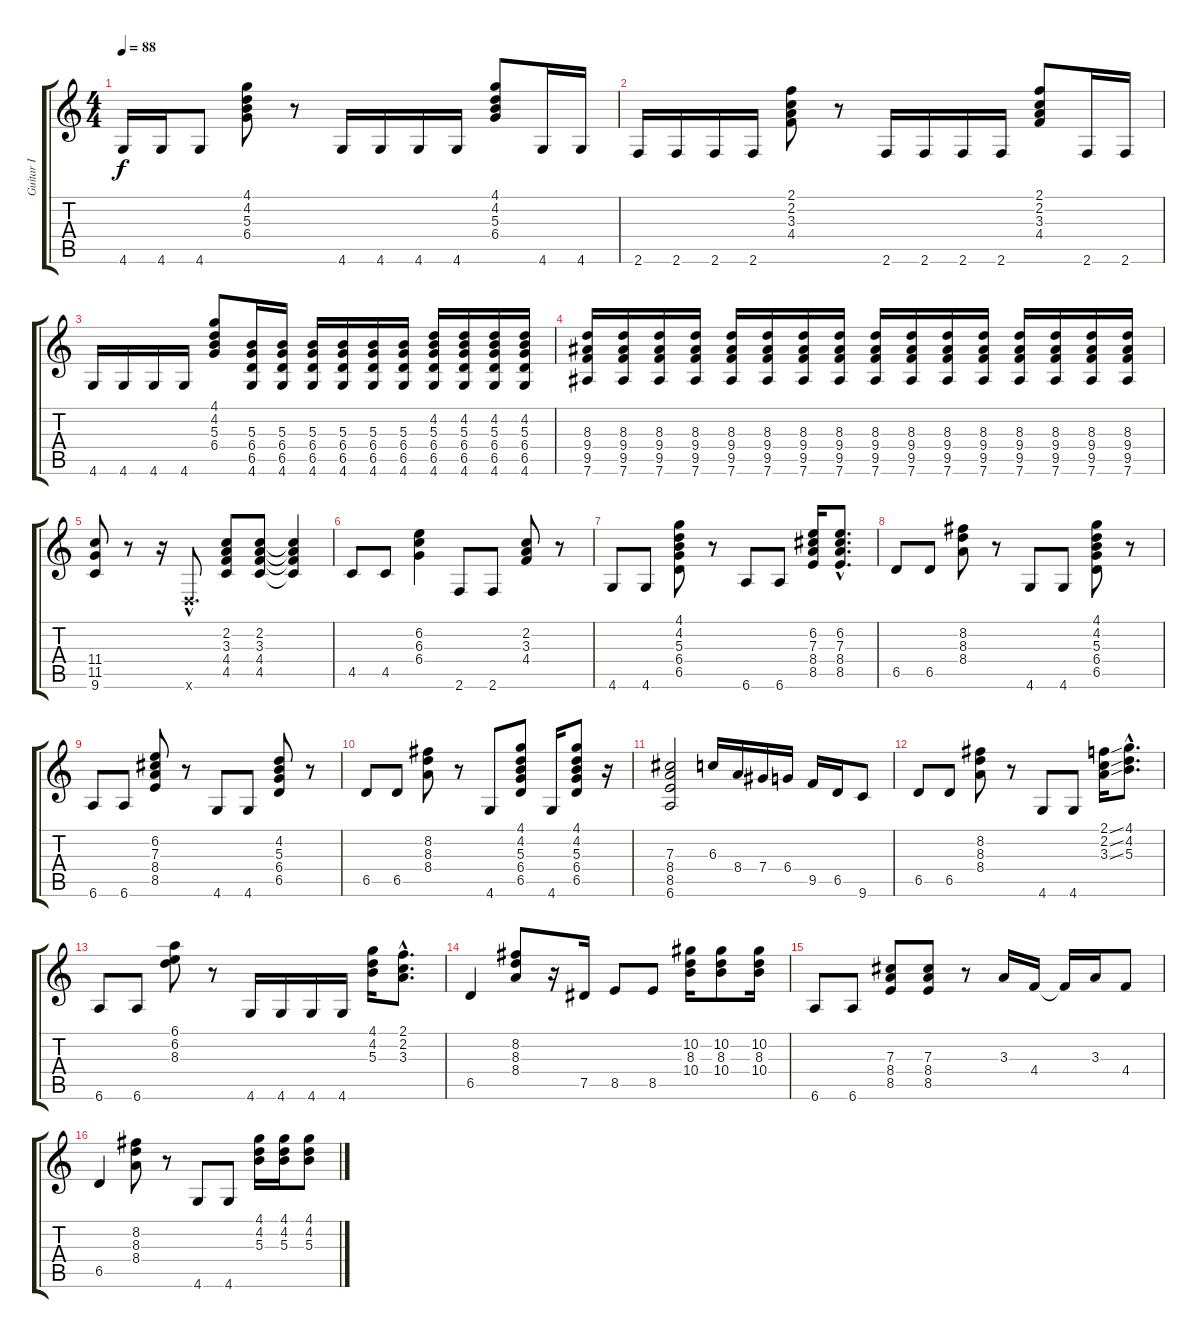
\track ("Guitar I" "Guitar I") {instrument overdrivenguitar}
\staff {score tabs}
\tuning (Eb4 Bb3 Gb3 Db3 Ab2 Eb2) {hide}
\ts (4 4)
\tempo 88
\clef g2
\ks c
4.6.16{dy f} 4.6.16 4.6.8 (4.1 4.2 5.3 6.4).8 r.8 4.6.16 4.6.16 4.6.16 4.6.16 (4.1 4.2 5.3 6.4).8 4.6.16 4.6.16 |
2.6.16 2.6.16 2.6.16 2.6.16 (2.1 2.2 3.3 4.4).8 r.8 2.6.16 2.6.16 2.6.16 2.6.16 (2.1 2.2 3.3 4.4).8 2.6.16 2.6.16 |
4.6.16 4.6.16 4.6.16 4.6.16 (4.1 4.2 5.3 6.4).8 (5.3 6.4 6.5 4.6).16 (5.3 6.4 6.5 4.6).16 (5.3 6.4 6.5 4.6).16 (5.3 6.4 6.5 4.6).16 (5.3 6.4 6.5 4.6).16 (5.3 6.4 6.5 4.6).16 (4.2 5.3 6.4 6.5 4.6).16 (4.2 5.3 6.4 6.5 4.6).16 (4.2 5.3 6.4 6.5 4.6).16 (4.2 5.3 6.4 6.5 4.6).16 |
(8.3 9.4 9.5 7.6).16 (8.3 9.4 9.5 7.6).16 (8.3 9.4 9.5 7.6).16 (8.3 9.4 9.5 7.6).16 (8.3 9.4 9.5 7.6).16 (8.3 9.4 9.5 7.6).16 (8.3 9.4 9.5 7.6).16 (8.3 9.4 9.5 7.6).16 (8.3 9.4 9.5 7.6).16 (8.3 9.4 9.5 7.6).16 (8.3 9.4 9.5 7.6).16 (8.3 9.4 9.5 7.6).16 (8.3 9.4 9.5 7.6).16 (8.3 9.4 9.5 7.6).16 (8.3 9.4 9.5 7.6).16 (8.3 9.4 9.5 7.6).16 |
(11.4 11.5 9.6).8 r.8 r.16 -1.6{hac x}.8{d} (2.2 3.3 4.4 4.5).8 (2.2 3.3 4.4 4.5).8 (2.2{t} 3.3{t} 4.4{t} 4.5{t}).4 |
4.5.8 4.5.8 (6.2 6.3 6.4).4 2.6.8 2.6.8 (2.2 3.3 4.4).8 r.8 |
4.6.8 4.6.8 (4.1 4.2 5.3 6.4 6.5).8 r.8 6.6.8 6.6.8 (6.2 7.3 8.4 8.5).16 (6.2{hac} 7.3{hac} 8.4{hac} 8.5{hac}).8{d} |
6.5.8 6.5.8 (8.2 8.3 8.4).8 r.8 4.6.8 4.6.8 (4.1 4.2 5.3 6.4 6.5).8 r.8 |
6.6.8 6.6.8 (6.2 7.3 8.4 8.5).8 r.8 4.6.8 4.6.8 (4.2 5.3 6.4 6.5).8 r.8 |
6.5.8 6.5.8 (8.2 8.3 8.4).8 r.8 4.6.8 (4.1 4.2 5.3 6.4 6.5).8 4.6.16 (4.1 4.2 5.3 6.4 6.5).8 r.16 |
(7.3 8.4 8.5 6.6).2 6.3.16 8.4.16 7.4.16 6.4.16 9.5.16 6.5.16 9.6.8 |
6.5.8 6.5.8 (8.2 8.3 8.4).8 r.8 4.6.8 4.6.8 (2.1{ss} 2.2{ss} 3.3{ss}).16 (4.1{hac} 4.2{hac} 5.3{hac}).8{d} |
6.6.8 6.6.8 (6.1 6.2 8.3).8 r.8 4.6.16 4.6.16 4.6.16 4.6.16 (4.1 4.2 5.3).16 (2.1{hac} 2.2{hac} 3.3{hac}).8{d} |
6.5.4 (8.2 8.3 8.4).8 r.16 7.5.16 8.5.8 8.5.8 (10.2 8.3 10.4).16 (10.2 8.3 10.4).8 (10.2 8.3 10.4).16 |
6.6.8 6.6.8 (7.3 8.4 8.5).8 (7.3 8.4 8.5).8 r.8 3.3.16 4.4.16 4.4{t}.16 3.3.16 4.4.8 |
6.5.4 (8.2 8.3 8.4).8 r.8 4.6.8 4.6.8 (4.1 4.2 5.3).16 (4.1 4.2 5.3).16 (4.1 4.2 5.3).8
